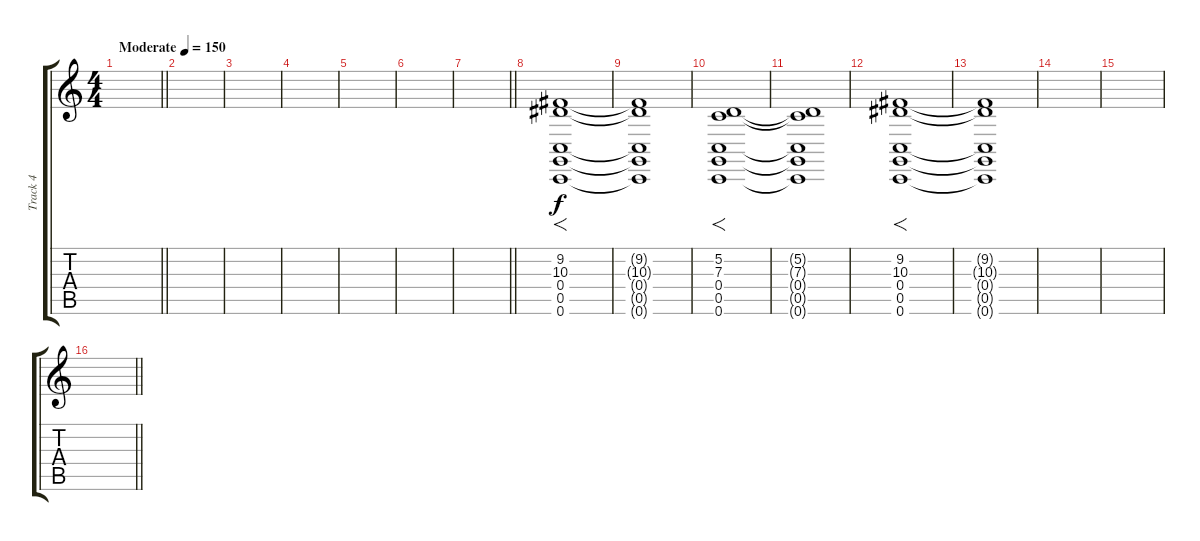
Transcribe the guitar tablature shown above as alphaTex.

\track ("Track 4" "Track 4") {instrument pad2warm}
\staff {score tabs}
\tuning (D4 A3 F3 C3 G2 C2) {hide}
\ts (4 4)
\tempo (150 "Moderate")
\clef g2
\barLineRight lightlight
\ks c
|
|
|
|
|
|
\barLineRight lightlight
|
(9.2 10.3 0.4 0.5 0.6).1{f volume 11 instrument pad2warm} |
(9.2{t} 10.3{t} 0.4{t} 0.5{t} 0.6{t}).1 |
(5.2 7.3 0.4 0.5 0.6).1{f} |
(5.2{t} 7.3{t} 0.4{t} 0.5{t} 0.6{t}).1 |
(9.2 10.3 0.4 0.5 0.6).1{f instrument pad2warm} |
(9.2{t} 10.3{t} 0.4{t} 0.5{t} 0.6{t}).1 |
|
|
\barLineRight lightlight
